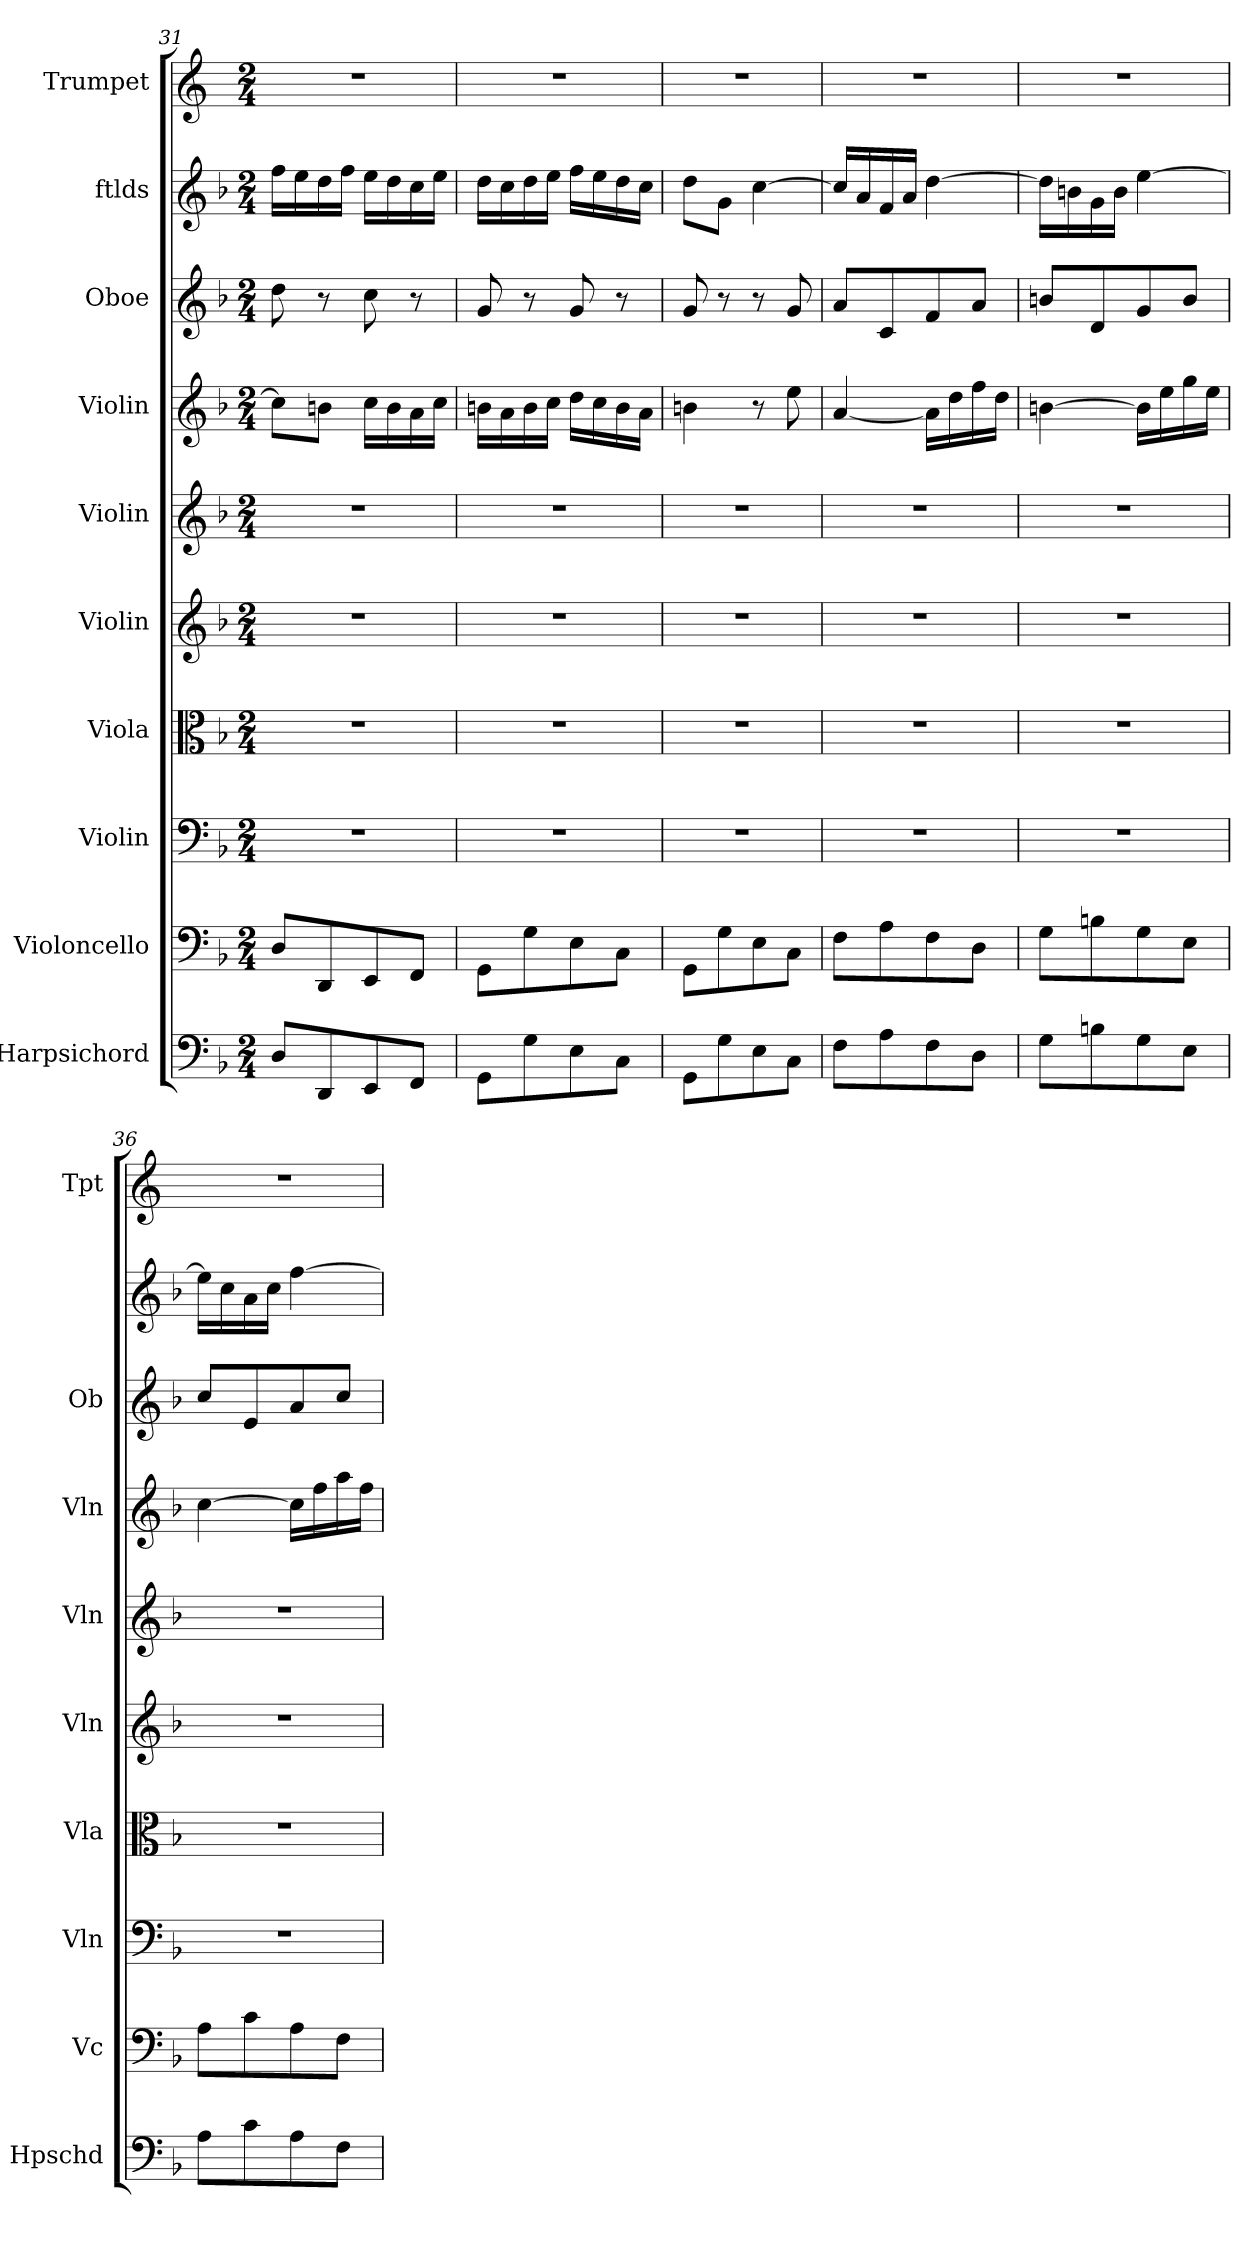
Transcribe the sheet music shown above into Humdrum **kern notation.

**kern	**kern	**kern	**kern	**kern	**kern	**kern	**kern	**kern	**kern
*part10	*part9	*part8	*part7	*part6	*part5	*part4	*part3	*part2	*part1
*staff10	*staff9	*staff8	*staff7	*staff6	*staff5	*staff4	*staff3	*staff2	*staff1
*I"Harpsichord	*I"Violoncello	*I"Violin	*I"Viola	*I"Violin	*I"Violin	*I"Violin	*I"Oboe	*I"ftlds	*I"Trumpet
*I'Hpschd	*I'Vc	*I'Vln	*I'Vla	*I'Vln	*I'Vln	*I'Vln	*I'Ob	*	*I'Tpt
*clefF4	*clefF4	*clefF4	*clefC3	*clefG2	*clefG2	*clefG2	*clefG2	*clefG2	*clefG2
*k[b-]	*k[b-]	*k[b-]	*k[b-]	*k[b-]	*k[b-]	*k[b-]	*k[b-]	*k[b-]	*k[]
*M2/4	*M2/4	*M2/4	*M2/4	*M2/4	*M2/4	*M2/4	*M2/4	*M2/4	*M2/4
=31	=31	=31	=31	=31	=31	=31	=31	=31	=31
8D/L	8D/L	2r	2r	2r	2r	8cc\L]	8dd\	16ff\LL	2r
.	.	.	.	.	.	.	.	16ee\	.
8DD/	8DD/	.	.	.	.	8bn\J	8r	16dd\	.
.	.	.	.	.	.	.	.	16ff\JJ	.
8EE/	8EE/	.	.	.	.	16cc\LL	8cc\	16ee\LL	.
.	.	.	.	.	.	16b\	.	16dd\	.
8FF/J	8FF/J	.	.	.	.	16a\	8r	16cc\	.
.	.	.	.	.	.	16cc\JJ	.	16ee\JJ	.
=32	=32	=32	=32	=32	=32	=32	=32	=32	=32
8GG\L	8GG\L	2r	2r	2r	2r	16bn\LL	8g/	16dd\LL	2r
.	.	.	.	.	.	16a\	.	16cc\	.
8G\	8G\	.	.	.	.	16b\	8r	16dd\	.
.	.	.	.	.	.	16cc\JJ	.	16ee\JJ	.
8E\	8E\	.	.	.	.	16dd\LL	8g/	16ff\LL	.
.	.	.	.	.	.	16cc\	.	16ee\	.
8C\J	8C\J	.	.	.	.	16b\	8r	16dd\	.
.	.	.	.	.	.	16a\JJ	.	16cc\JJ	.
=33	=33	=33	=33	=33	=33	=33	=33	=33	=33
8GG\L	8GG\L	2r	2r	2r	2r	4bn\	8g/	8dd\L	2r
8G\	8G\	.	.	.	.	.	8r	8g\J	.
8E\	8E\	.	.	.	.	8r	8r	[4cc\	.
8C\J	8C\J	.	.	.	.	8ee\	8g/	.	.
=34	=34	=34	=34	=34	=34	=34	=34	=34	=34
8F\L	8F\L	2r	2r	2r	2r	[4a/	8a/L	16cc/LL]	2r
.	.	.	.	.	.	.	.	16a/	.
8A\	8A\	.	.	.	.	.	8c/	16f/	.
.	.	.	.	.	.	.	.	16a/JJ	.
8F\	8F\	.	.	.	.	16a\LL]	8f/	[4dd\	.
.	.	.	.	.	.	16dd\	.	.	.
8D\J	8D\J	.	.	.	.	16ff\	8a/J	.	.
.	.	.	.	.	.	16dd\JJ	.	.	.
=35	=35	=35	=35	=35	=35	=35	=35	=35	=35
8G\L	8G\L	2r	2r	2r	2r	[4bn\	8bn/L	16dd\LL]	2r
.	.	.	.	.	.	.	.	16bn\	.
8Bn\	8Bn\	.	.	.	.	.	8d/	16g\	.
.	.	.	.	.	.	.	.	16b\JJ	.
8G\	8G\	.	.	.	.	16b\LL]	8g/	[4ee\	.
.	.	.	.	.	.	16ee\	.	.	.
8E\J	8E\J	.	.	.	.	16gg\	8b/J	.	.
.	.	.	.	.	.	16ee\JJ	.	.	.
=36	=36	=36	=36	=36	=36	=36	=36	=36	=36
8A\L	8A\L	2r	2r	2r	2r	[4cc\	8cc/L	16ee\LL]	2r
.	.	.	.	.	.	.	.	16cc\	.
8c\	8c\	.	.	.	.	.	8e/	16a\	.
.	.	.	.	.	.	.	.	16cc\JJ	.
8A\	8A\	.	.	.	.	16cc\LL]	8a/	[4ff\	.
.	.	.	.	.	.	16ff\	.	.	.
8F\J	8F\J	.	.	.	.	16aa\	8cc/J	.	.
.	.	.	.	.	.	16ff\JJ	.	.	.
=	=	=	=	=	=	=	=	=	=
*-	*-	*-	*-	*-	*-	*-	*-	*-	*-
